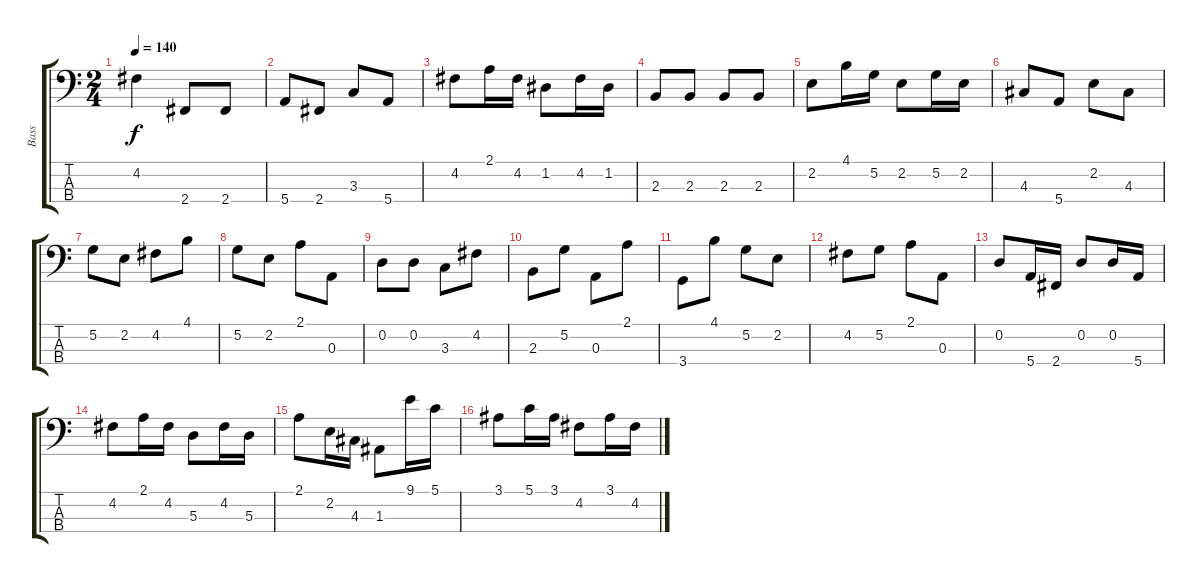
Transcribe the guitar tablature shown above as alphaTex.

\track ("Bass" "Bass") {instrument contrabass}
\staff {score tabs}
\tuning (G2 D2 A1 E1) {hide}
\ts (2 4)
\tempo 140
\clef f4
\ks c
4.2.4{dy f} 2.4.8 2.4.8 |
5.4.8 2.4.8 3.3.8 5.4.8 |
4.2.8 2.1.16 4.2.16 1.2.8 4.2.16 1.2.16 |
2.3.8 2.3.8 2.3.8 2.3.8 |
2.2.8 4.1.16 5.2.16 2.2.8 5.2.16 2.2.16 |
4.3.8 5.4.8 2.2.8 4.3.8 |
5.2.8 2.2.8 4.2.8 4.1.8 |
5.2.8 2.2.8 2.1.8 0.3.8 |
0.2.8 0.2.8 3.3.8 4.2.8 |
2.3.8 5.2.8 0.3.8 2.1.8 |
3.4.8 4.1.8 5.2.8 2.2.8 |
4.2.8 5.2.8 2.1.8 0.3.8 |
0.2.8 5.4.16 2.4.16 0.2.8 0.2.16 5.4.16 |
4.2.8 2.1.16 4.2.16 5.3.8 4.2.16 5.3.16 |
2.1.8 2.2.16 4.3.16 1.3.8 9.1.16 5.1.16 |
3.1.8 5.1.16 3.1.16 4.2.8 3.1.16 4.2.16
